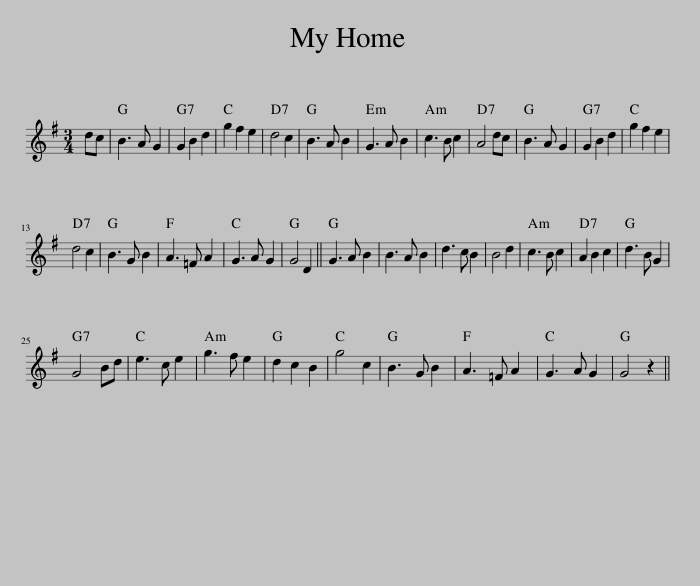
X:1
L:1/8
M:3/4
I:linebreak $
K:G
V:1 treble
V:1
 dc | B3 A G2 | G2 B2 d2 | g2 f2 e2 | d4 c2 | %5
 B3 A B2 | G3 A B2 | c3 B c2 | A4 dc | B3 A G2 | %10
 G2 B2 d2 | g2 f2 e2 |$ d4 c2 | B3 G B2 | A3 =F A2 | %15
 G3 A G2 | G4 D2 || G3 A B2 | B3 A B2 | d3 c B2 | %20
 B4 d2 | c3 B c2 | A2 B2 c2 | d3 B G2 |$ G4 Bd | %25
 e3 c e2 | g3 f e2 | d2 c2 B2 | g4 c2 | B3 G B2 | %30
 A3 =F A2 | G3 A G2 | G4 z2 || %33
